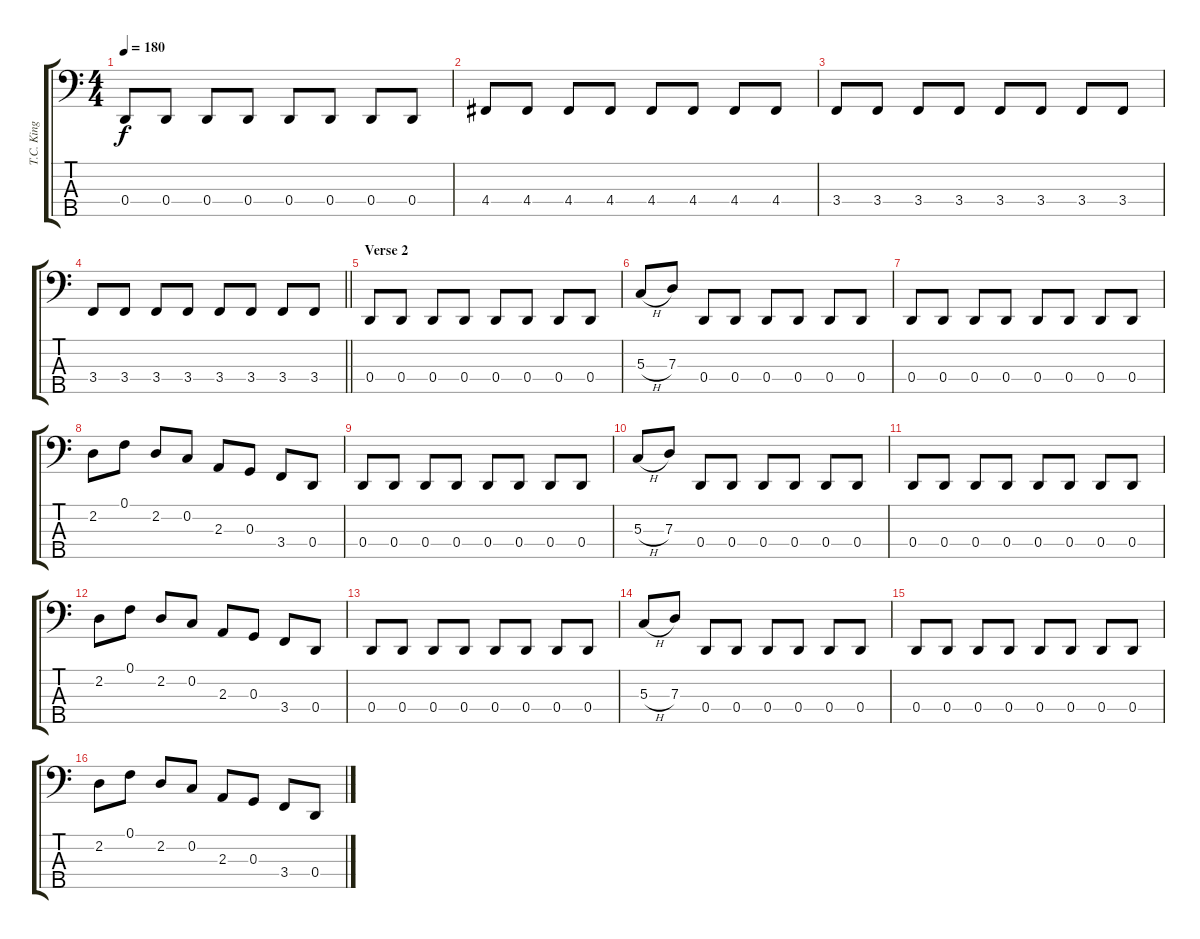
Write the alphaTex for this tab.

\track ("T.C. King" "T.C. King") {instrument electricbasspick}
\staff {score tabs}
\tuning (F2 C2 G1 D1 A0) {hide}
\ts (4 4)
\tempo 180
\clef f4
\ks c
0.4.8{dy f} 0.4.8 0.4.8 0.4.8 0.4.8 0.4.8 0.4.8 0.4.8 |
4.4.8 4.4.8 4.4.8 4.4.8 4.4.8 4.4.8 4.4.8 4.4.8 |
3.4.8 3.4.8 3.4.8 3.4.8 3.4.8 3.4.8 3.4.8 3.4.8 |
\barLineRight lightlight
3.4.8 3.4.8 3.4.8 3.4.8 3.4.8 3.4.8 3.4.8 3.4.8 |
\section ("" "Verse 2")
0.4.8 0.4.8 0.4.8 0.4.8 0.4.8 0.4.8 0.4.8 0.4.8 |
5.3{h}.8 7.3.8 0.4.8 0.4.8 0.4.8 0.4.8 0.4.8 0.4.8 |
0.4.8 0.4.8 0.4.8 0.4.8 0.4.8 0.4.8 0.4.8 0.4.8 |
2.2.8 0.1.8 2.2.8 0.2.8 2.3.8 0.3.8 3.4.8 0.4.8 |
0.4.8 0.4.8 0.4.8 0.4.8 0.4.8 0.4.8 0.4.8 0.4.8 |
5.3{h}.8 7.3.8 0.4.8 0.4.8 0.4.8 0.4.8 0.4.8 0.4.8 |
0.4.8 0.4.8 0.4.8 0.4.8 0.4.8 0.4.8 0.4.8 0.4.8 |
2.2.8 0.1.8 2.2.8 0.2.8 2.3.8 0.3.8 3.4.8 0.4.8 |
0.4.8 0.4.8 0.4.8 0.4.8 0.4.8 0.4.8 0.4.8 0.4.8 |
5.3{h}.8 7.3.8 0.4.8 0.4.8 0.4.8 0.4.8 0.4.8 0.4.8 |
0.4.8 0.4.8 0.4.8 0.4.8 0.4.8 0.4.8 0.4.8 0.4.8 |
2.2.8 0.1.8 2.2.8 0.2.8 2.3.8 0.3.8 3.4.8 0.4.8
